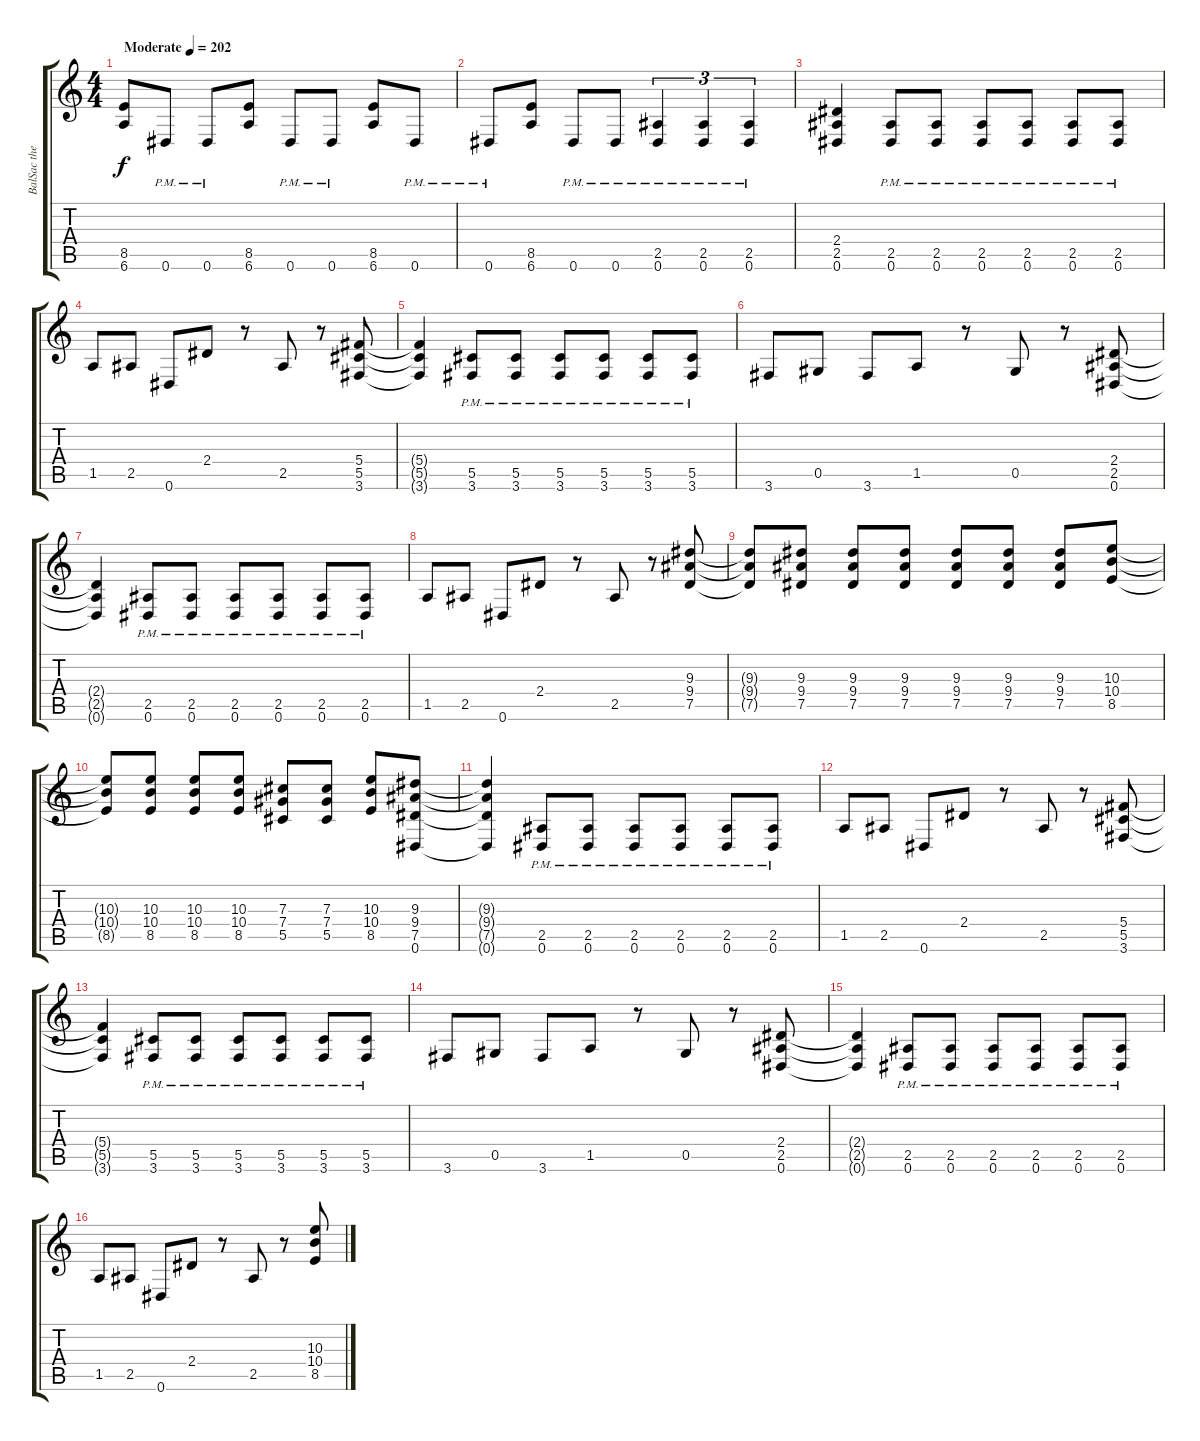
\track ("BalSac the Jaws of Death" "BalSac the") {instrument distortionguitar}
\staff {score tabs}
\tuning (Eb4 Bb3 Gb3 Db3 Ab2 Eb2) {hide}
\ts (4 4)
\tempo (202 "Moderate")
\clef g2
\ks c
(8.5 6.6).8{dy f instrument distortionguitar} 0.6{pm}.8 0.6{pm}.8 (8.5 6.6).8 0.6{pm}.8 0.6{pm}.8 (8.5 6.6).8 0.6{pm}.8 |
0.6{pm}.8 (8.5 6.6).8 0.6{pm}.8 0.6{pm}.8 (2.5{pm} 0.6{pm}).4{tu (3 2)} (2.5{pm} 0.6{pm}).4{tu (3 2)} (2.5{pm} 0.6{pm}).4{tu (3 2)} |
(2.4 2.5 0.6).4 (2.5{pm} 0.6{pm}).8 (2.5{pm} 0.6{pm}).8 (2.5{pm} 0.6{pm}).8 (2.5{pm} 0.6{pm}).8 (2.5{pm} 0.6{pm}).8 (2.5{pm} 0.6{pm}).8 |
1.5.8 2.5.8 0.6.8 2.4.8 r.8 2.5.8 r.8 (5.4 5.5 3.6).8 |
(5.4{t} 5.5{t} 3.6{t}).4 (5.5{pm} 3.6{pm}).8 (5.5{pm} 3.6{pm}).8 (5.5{pm} 3.6{pm}).8 (5.5{pm} 3.6{pm}).8 (5.5{pm} 3.6{pm}).8 (5.5{pm} 3.6{pm}).8 |
3.6.8 0.5.8 3.6.8 1.5.8 r.8 0.5.8 r.8 (2.4 2.5 0.6).8 |
(2.4{t} 2.5{t} 0.6{t}).4 (2.5{pm} 0.6{pm}).8 (2.5{pm} 0.6{pm}).8 (2.5{pm} 0.6{pm}).8 (2.5{pm} 0.6{pm}).8 (2.5{pm} 0.6{pm}).8 (2.5{pm} 0.6{pm}).8 |
1.5.8 2.5.8 0.6.8 2.4.8 r.8 2.5.8 r.8 (9.3 9.4 7.5).8 |
(9.3{t} 9.4{t} 7.5{t}).8 (9.3 9.4 7.5).8 (9.3 9.4 7.5).8 (9.3 9.4 7.5).8 (9.3 9.4 7.5).8 (9.3 9.4 7.5).8 (9.3 9.4 7.5).8 (10.3 10.4 8.5).8 |
(10.3{t} 10.4{t} 8.5{t}).8 (10.3 10.4 8.5).8 (10.3 10.4 8.5).8 (10.3 10.4 8.5).8 (7.3 7.4 5.5).8 (7.3 7.4 5.5).8 (10.3 10.4 8.5).8 (9.3 9.4 7.5 0.6).8 |
(9.3{t} 9.4{t} 7.5{t} 0.6{t}).4 (2.5{pm} 0.6{pm}).8 (2.5{pm} 0.6{pm}).8 (2.5{pm} 0.6{pm}).8 (2.5{pm} 0.6{pm}).8 (2.5{pm} 0.6{pm}).8 (2.5{pm} 0.6{pm}).8 |
1.5.8 2.5.8 0.6.8 2.4.8 r.8 2.5.8 r.8 (5.4 5.5 3.6).8 |
(5.4{t} 5.5{t} 3.6{t}).4 (5.5{pm} 3.6{pm}).8 (5.5{pm} 3.6{pm}).8 (5.5{pm} 3.6{pm}).8 (5.5{pm} 3.6{pm}).8 (5.5{pm} 3.6{pm}).8 (5.5{pm} 3.6{pm}).8 |
3.6.8 0.5.8 3.6.8 1.5.8 r.8 0.5.8 r.8 (2.4 2.5 0.6).8 |
(2.4{t} 2.5{t} 0.6{t}).4 (2.5{pm} 0.6{pm}).8 (2.5{pm} 0.6{pm}).8 (2.5{pm} 0.6{pm}).8 (2.5{pm} 0.6{pm}).8 (2.5{pm} 0.6{pm}).8 (2.5{pm} 0.6{pm}).8 |
1.5.8 2.5.8 0.6.8 2.4.8 r.8 2.5.8 r.8 (10.3 10.4 8.5).8
